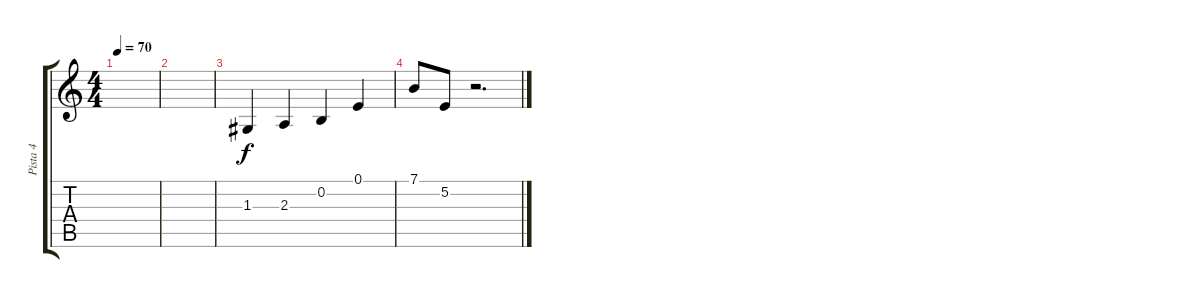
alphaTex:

\track ("Pista 4" "Pista 4") {instrument tremolostrings}
\staff {score tabs}
\tuning (E4 B3 G3 D3 A2 E2) {hide}
\ts (4 4)
\tempo 70
\clef g2
\ks c
|
|
1.3.4 2.3.4 0.2.4 0.1.4 |
7.1.8 5.2.8 r.2{d}
